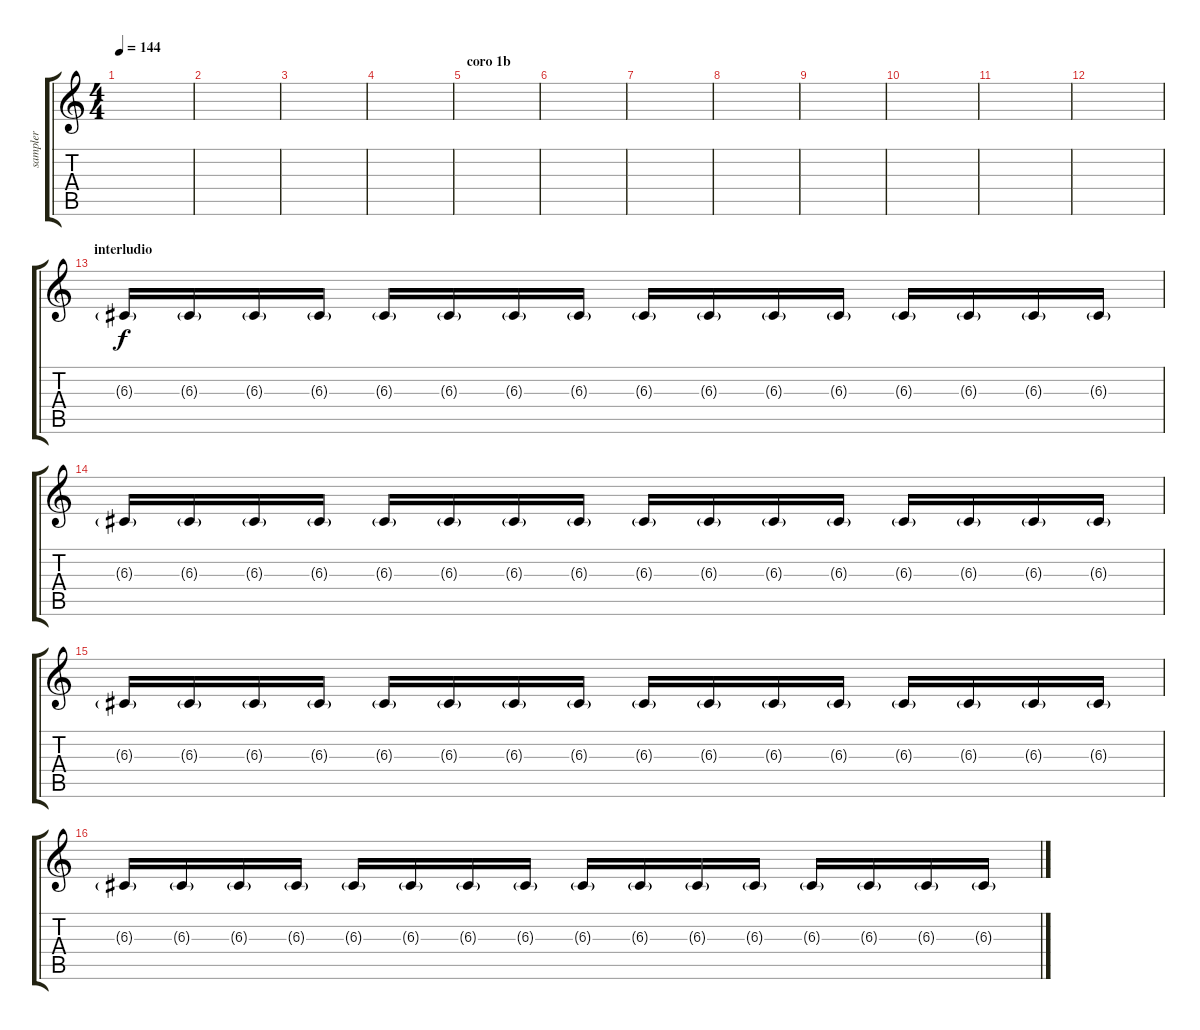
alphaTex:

\track ("sampler" "sampler") {instrument pizzicatostrings}
\staff {score tabs}
\tuning (E4 B3 G3 D3 A2 E2) {hide}
\ts (4 4)
\tempo 144
\clef g2
\ks c
|
|
|
|
\section ("" "coro 1b")
|
|
|
|
|
|
|
|
\section ("" "interludio")
6.3{g}.16 6.3{g}.16 6.3{g}.16 6.3{g}.16 6.3{g}.16 6.3{g}.16 6.3{g}.16 6.3{g}.16 6.3{g}.16 6.3{g}.16 6.3{g}.16 6.3{g}.16 6.3{g}.16 6.3{g}.16 6.3{g}.16 6.3{g}.16 |
6.3{g}.16 6.3{g}.16 6.3{g}.16 6.3{g}.16 6.3{g}.16 6.3{g}.16 6.3{g}.16 6.3{g}.16 6.3{g}.16 6.3{g}.16 6.3{g}.16 6.3{g}.16 6.3{g}.16 6.3{g}.16 6.3{g}.16 6.3{g}.16 |
6.3{g}.16 6.3{g}.16 6.3{g}.16 6.3{g}.16 6.3{g}.16 6.3{g}.16 6.3{g}.16 6.3{g}.16 6.3{g}.16 6.3{g}.16 6.3{g}.16 6.3{g}.16 6.3{g}.16 6.3{g}.16 6.3{g}.16 6.3{g}.16 |
6.3{g}.16 6.3{g}.16 6.3{g}.16 6.3{g}.16 6.3{g}.16 6.3{g}.16 6.3{g}.16 6.3{g}.16 6.3{g}.16 6.3{g}.16 6.3{g}.16 6.3{g}.16 6.3{g}.16 6.3{g}.16 6.3{g}.16 6.3{g}.16
